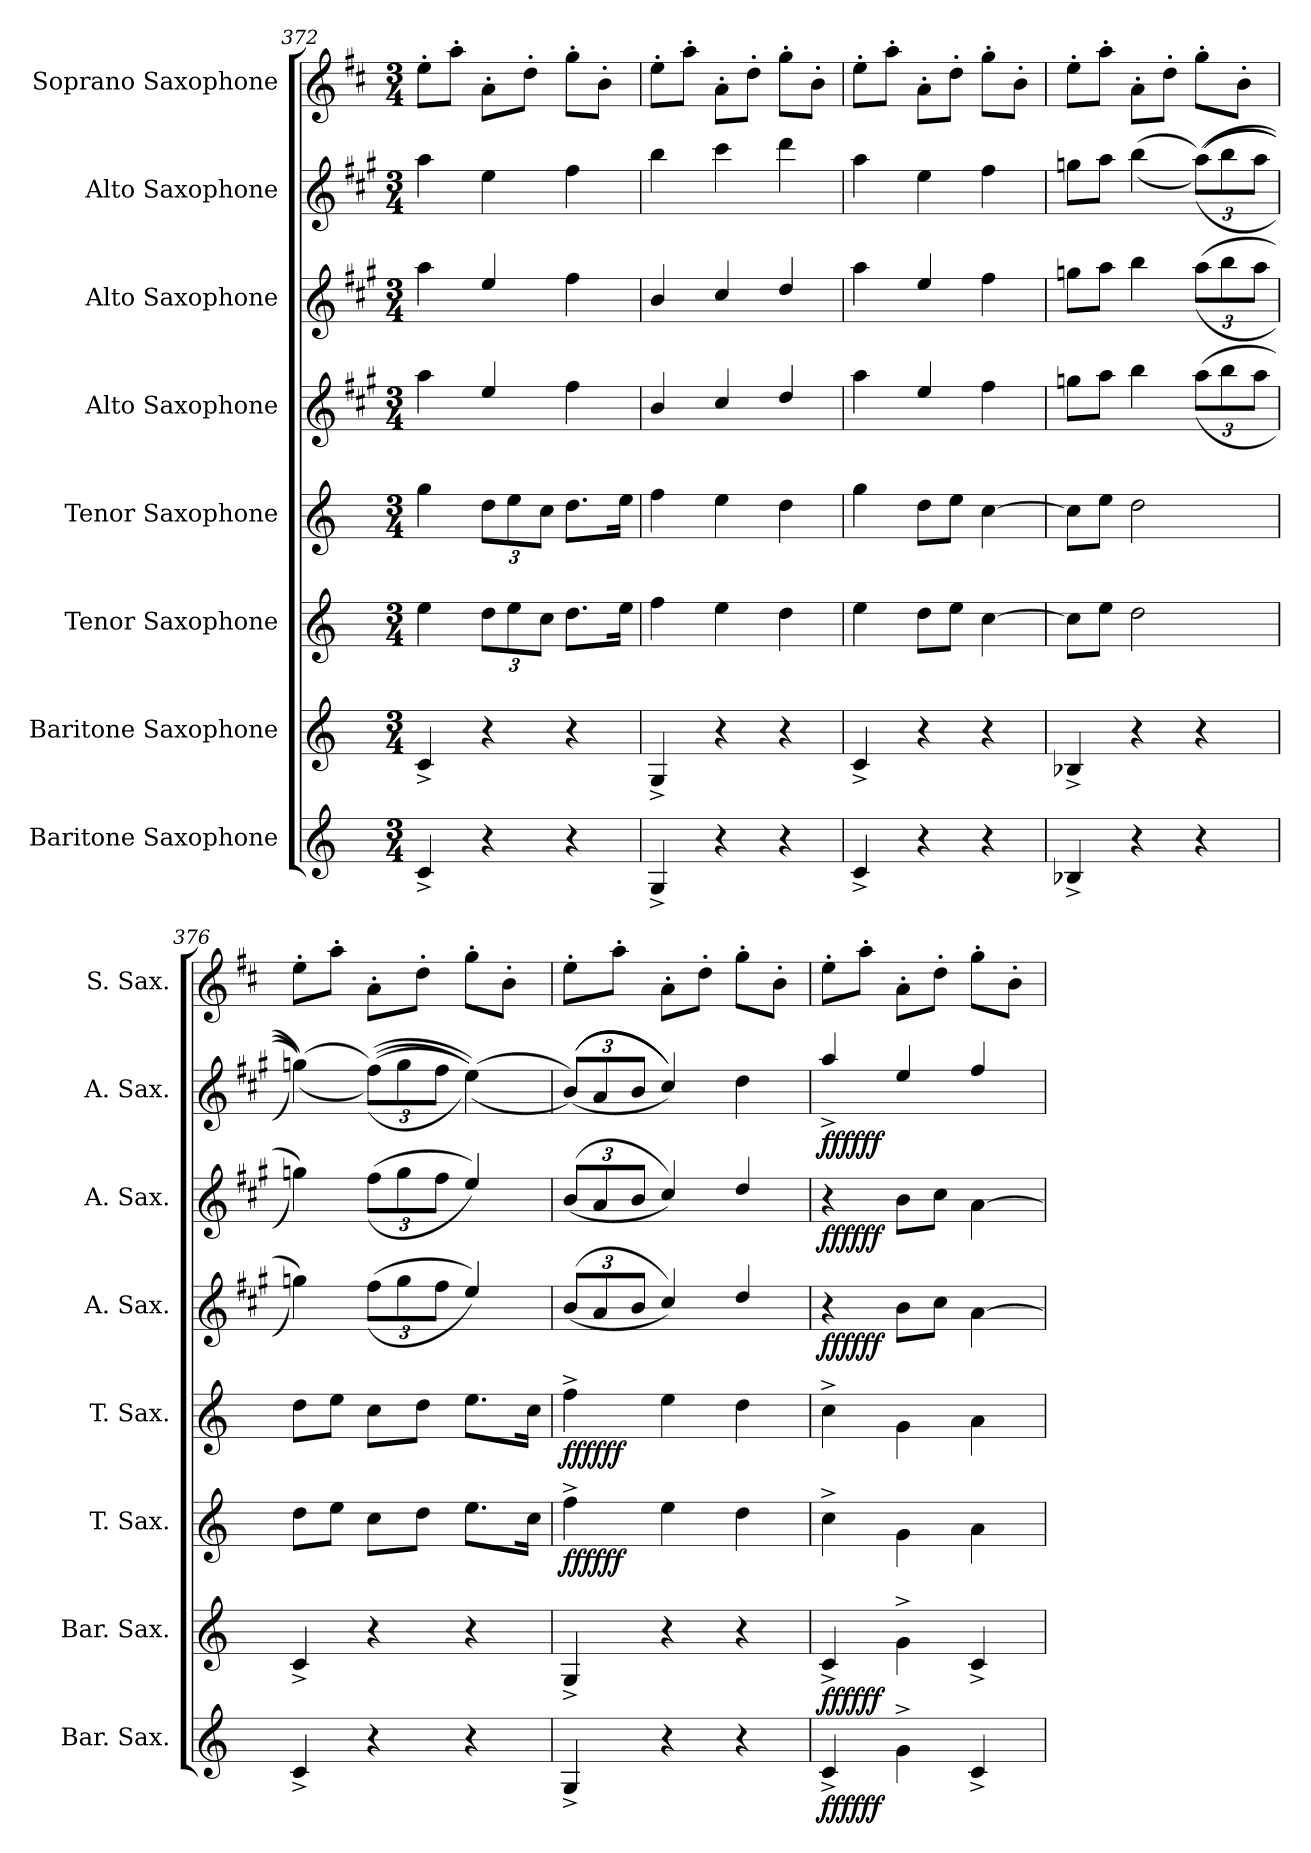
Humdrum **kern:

**kern	**dynam	**kern	**dynam	**kern	**dynam	**kern	**dynam	**kern	**dynam	**kern	**dynam	**kern	**dynam	**kern
*part8	*part8	*part7	*part7	*part6	*part6	*part5	*part5	*part4	*part4	*part3	*part3	*part2	*part2	*part1
*staff8	*staff8	*staff7	*staff7	*staff6	*staff6	*staff5	*staff5	*staff4	*staff4	*staff3	*staff3	*staff2	*staff2	*staff1
*I"Baritone Saxophone	*	*I"Baritone Saxophone	*	*I"Tenor Saxophone	*	*I"Tenor Saxophone	*	*I"Alto Saxophone	*	*I"Alto Saxophone	*	*I"Alto Saxophone	*	*I"Soprano Saxophone
*I'Bar. Sax.	*	*I'Bar. Sax.	*	*I'T. Sax.	*	*I'T. Sax.	*	*I'A. Sax.	*	*I'A. Sax.	*	*I'A. Sax.	*	*I'S. Sax.
*clefG2	*	*clefG2	*	*clefG2	*	*clefG2	*	*clefG2	*	*clefG2	*	*clefG2	*	*clefG2
*ITrd12c21	*	*ITrd12c21	*	*ITrd8c14	*	*ITrd8c14	*	*ITrd5c9	*	*ITrd5c9	*	*ITrd5c9	*	*ITrd1c2
*k[]	*	*k[]	*	*k[]	*	*k[]	*	*k[]	*	*k[]	*	*k[]	*	*k[]
*M3/4	*	*M3/4	*	*M3/4	*	*M3/4	*	*M3/4	*	*M3/4	*	*M3/4	*	*M3/4
=372	=372	=372	=372	=372	=372	=372	=372	=372	=372	=372	=372	=372	=372	=372
4C^/	.	4C^/	.	4e\	.	4g\	.	4cc\	.	4cc\	.	4cc\	.	8dd'\L
.	.	.	.	.	.	.	.	.	.	.	.	.	.	8gg'\J
*	*	*	*	*Xbrackettup	*	*Xbrackettup	*	*	*	*	*	*	*	*
4r	.	4r	.	12d\L	.	12d\L	.	4g/	.	4g/	.	4g\	.	8g'\L
.	.	.	.	12e\	.	12e\	.	.	.	.	.	.	.	.
.	.	.	.	.	.	.	.	.	.	.	.	.	.	8cc'\J
.	.	.	.	12c\J	.	12c\J	.	.	.	.	.	.	.	.
4r	.	4r	.	8.d\L	.	8.d\L	.	4a\	.	4a\	.	4a\	.	8ff'\L
.	.	.	.	.	.	.	.	.	.	.	.	.	.	8a'\J
.	.	.	.	16e\Jk	.	16e\Jk	.	.	.	.	.	.	.	.
=373	=373	=373	=373	=373	=373	=373	=373	=373	=373	=373	=373	=373	=373	=373
4GG^/	.	4GG^/	.	4f\	.	4f\	.	4d/	.	4d/	.	4dd\	.	8dd'\L
.	.	.	.	.	.	.	.	.	.	.	.	.	.	8gg'\J
4r	.	4r	.	4e\	.	4e\	.	4e/	.	4e/	.	4ee\	.	8g'\L
.	.	.	.	.	.	.	.	.	.	.	.	.	.	8cc'\J
4r	.	4r	.	4d\	.	4d\	.	4f/	.	4f/	.	4ff\	.	8ff'\L
.	.	.	.	.	.	.	.	.	.	.	.	.	.	8a'\J
=374	=374	=374	=374	=374	=374	=374	=374	=374	=374	=374	=374	=374	=374	=374
4C^/	.	4C^/	.	4e\	.	4g\	.	4cc\	.	4cc\	.	4cc\	.	8dd'\L
.	.	.	.	.	.	.	.	.	.	.	.	.	.	8gg'\J
4r	.	4r	.	8d\L	.	8d\L	.	4g/	.	4g/	.	4g\	.	8g'\L
.	.	.	.	8e\J	.	8e\J	.	.	.	.	.	.	.	8cc'\J
4r	.	4r	.	[4c\	.	[4c\	.	4a\	.	4a\	.	4a\	.	8ff'\L
.	.	.	.	.	.	.	.	.	.	.	.	.	.	8a'\J
=375	=375	=375	=375	=375	=375	=375	=375	=375	=375	=375	=375	=375	=375	=375
4BB-X^/	.	4BB-X^/	.	8c\L]	.	8c\L]	.	8b-X\L	.	8b-X\L	.	8b-X\L	.	8dd'\L
.	.	.	.	8e\J	.	8e\J	.	8cc\J	.	8cc\J	.	8cc\J	.	8gg'\J
4r	.	4r	.	2d\	.	2d\	.	4dd\	.	4dd\	.	(>(>4dd\	.	8g'\L
.	.	.	.	.	.	.	.	.	.	.	.	.	.	8cc'\J
*	*	*	*	*	*	*	*	*Xbrackettup	*	*Xbrackettup	*	*Xbrackettup	*	*
4r	.	4r	.	.	.	.	.	(>(>12cc\L	.	(>(>12cc\L	.	(>(>(>(>12cc\L))	.	8ff'\L
.	.	.	.	.	.	.	.	12dd\	.	12dd\	.	12dd\	.	.
.	.	.	.	.	.	.	.	.	.	.	.	.	.	8a'\J
.	.	.	.	.	.	.	.	12cc\J	.	12cc\J	.	12cc\J	.	.
!!LO:PB:g=z
=376	=376	=376	=376	=376	=376	=376	=376	=376	=376	=376	=376	=376	=376	=376
4C^/	.	4C^/	.	8d\L	.	8d\L	.	4b-X\))	.	4b-X\))	.	(>(>4b-X\))))	.	8dd'\L
.	.	.	.	8e\J	.	8e\J	.	.	.	.	.	.	.	8gg'\J
4r	.	4r	.	8c\L	.	8c\L	.	(>(>12a\L	.	(>(>12a\L	.	(>(>(>(>12a\L))	.	8g'\L
.	.	.	.	.	.	.	.	12b-\	.	12b-\	.	12b-\	.	.
.	.	.	.	8d\J	.	8d\J	.	.	.	.	.	.	.	8cc'\J
.	.	.	.	.	.	.	.	12a\J	.	12a\J	.	12a\J	.	.
4r	.	4r	.	8.e\L	.	8.e\L	.	4g/))	.	4g/))	.	(>(>4g\))))	.	8ff'\L
.	.	.	.	.	.	.	.	.	.	.	.	.	.	8a'\J
.	.	.	.	16c\Jk	.	16c\Jk	.	.	.	.	.	.	.	.
=377	=377	=377	=377	=377	=377	=377	=377	=377	=377	=377	=377	=377	=377	=377
!	!	!	!	!	!LO:DY:b	!	!	!	!	!	!	!	!	!
!	!	!	!	!	!LO:DY:n=1:b	!	!LO:DY:b	!	!	!	!	!	!	!
!	!	!	!	!	!	!	!LO:DY:n=1:b	!	!	!	!	!	!	!
4GG^/	.	4GG^/	.	4f^\	fff fff	4f^\	fff fff	(>(>12d/L	.	(>(>12d/L	.	(>(>(>(>12d/L))	.	8dd'\L
.	.	.	.	.	.	.	.	12c/	.	12c/	.	12c/	.	.
.	.	.	.	.	.	.	.	.	.	.	.	.	.	8gg'\J
.	.	.	.	.	.	.	.	12d/J	.	12d/J	.	12d/J	.	.
4r	.	4r	.	4e\	.	4e\	.	4e/))	.	4e/))	.	4e/))))	.	8g'\L
.	.	.	.	.	.	.	.	.	.	.	.	.	.	8cc'\J
4r	.	4r	.	4d\	.	4d\	.	4f/	.	4f/	.	4f\	.	8ff'\L
.	.	.	.	.	.	.	.	.	.	.	.	.	.	8a'\J
=378	=378	=378	=378	=378	=378	=378	=378	=378	=378	=378	=378	=378	=378	=378
!	!LO:DY:b	!	!	!	!	!	!	!	!	!	!	!	!	!
!	!LO:DY:n=1:b	!	!LO:DY:b	!	!	!	!	!	!	!	!	!	!	!
!	!	!	!LO:DY:n=1:b	!	!	!	!	!	!LO:DY:b	!	!	!	!	!
!	!	!	!	!	!	!	!	!	!LO:DY:n=1:b	!	!LO:DY:b	!	!	!
!	!	!	!	!	!	!	!	!	!	!	!LO:DY:n=1:b	!	!LO:DY:b	!
!	!	!	!	!	!	!	!	!	!	!	!	!	!LO:DY:n=1:b	!
4C^/	fff fff	4C^/	fff fff	4c^\	.	4c^\	.	4r	fff fff	4r	fff fff	4cc^/	fff fff	8dd'\L
.	.	.	.	.	.	.	.	.	.	.	.	.	.	8gg'\J
4G^\	.	4G^\	.	4G\	.	4G\	.	8d\L	.	8d\L	.	4g/	.	8g'\L
.	.	.	.	.	.	.	.	8e\J	.	8e\J	.	.	.	8cc'\J
4C^/	.	4C^/	.	4A\	.	4A\	.	[4c\	.	[4c\	.	4a/	.	8ff'\L
.	.	.	.	.	.	.	.	.	.	.	.	.	.	8a'\J
=	=	=	=	=	=	=	=	=	=	=	=	=	=	=
*-	*-	*-	*-	*-	*-	*-	*-	*-	*-	*-	*-	*-	*-	*-
